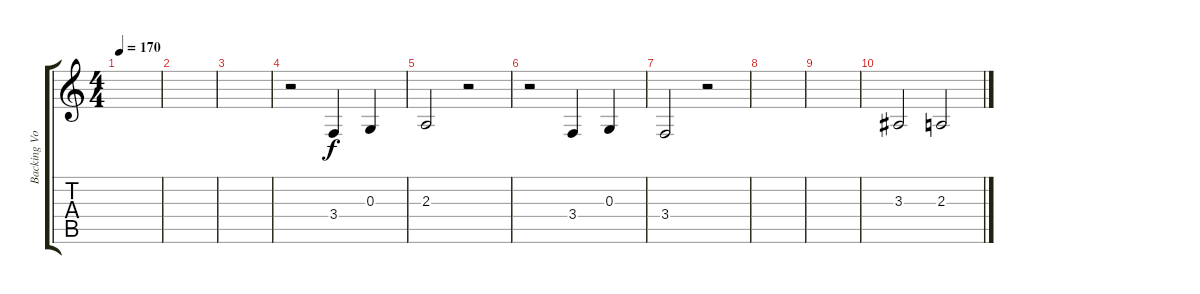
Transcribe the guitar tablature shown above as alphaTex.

\track ("Backing Vocals" "Backing Vo") {instrument lead6voice}
\staff {score tabs}
\tuning (E4 B3 G3 D3 A2 E2) {hide}
\ts (4 4)
\tempo 170
\clef g2
\ks c
|
|
|
r.2 3.4.4 0.3.4 |
2.3.2 r.2 |
r.2 3.4.4 0.3.4 |
3.4.2 r.2 |
|
|
3.3.2 2.3.2
